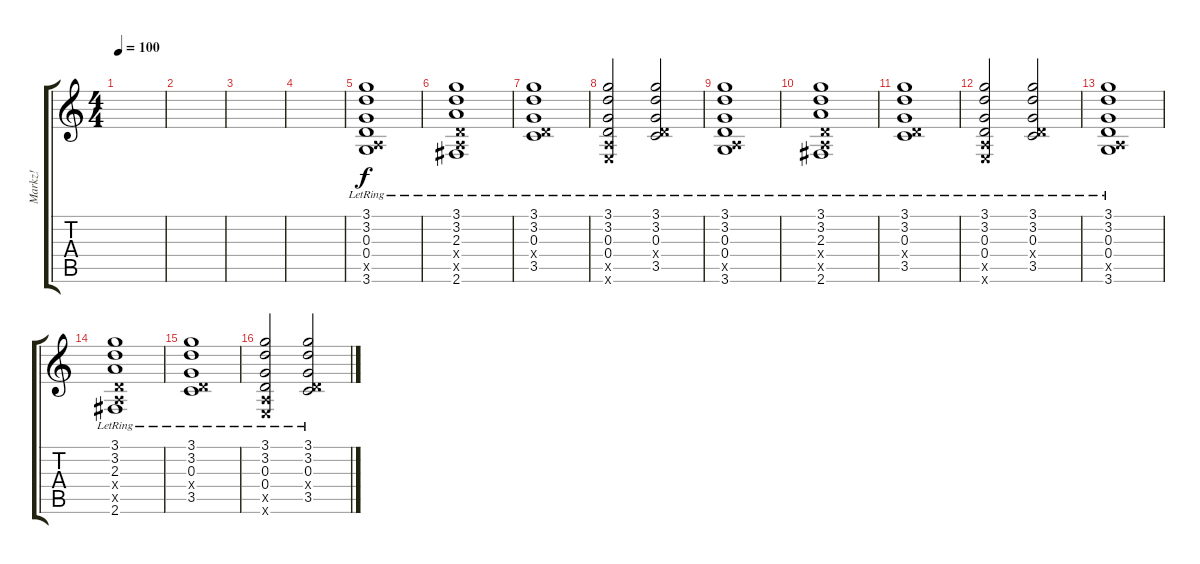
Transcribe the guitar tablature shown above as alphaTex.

\track ("Markz!" "Markz!") {instrument acousticguitarsteel}
\staff {score tabs}
\tuning (E4 B3 G3 D3 A2 E2) {hide}
\ts (4 4)
\tempo 100
\clef g2
\ks c
|
|
|
|
(3.1{lr} 3.2{lr} 0.3{lr} 0.4{lr} 0.5{x} 3.6{lr}).1 |
(3.1{lr} 3.2{lr} 2.3{lr} 0.4{x} 0.5{x} 2.6{lr}).1 |
(3.1{lr} 3.2{lr} 0.3{lr} 0.4{x} 3.5{lr}).1 |
(3.1{lr} 3.2{lr} 0.3{lr} 0.4{lr} 0.5{x} 0.6{x}).2 (3.1{lr} 3.2{lr} 0.3{lr} 0.4{x} 3.5{lr}).2 |
(3.1{lr} 3.2{lr} 0.3{lr} 0.4{lr} 0.5{x} 3.6{lr}).1 |
(3.1{lr} 3.2{lr} 2.3{lr} 0.4{x} 0.5{x} 2.6{lr}).1 |
(3.1{lr} 3.2{lr} 0.3{lr} 0.4{x} 3.5{lr}).1 |
(3.1{lr} 3.2{lr} 0.3{lr} 0.4{lr} 0.5{x} 0.6{x}).2 (3.1{lr} 3.2{lr} 0.3{lr} 0.4{x} 3.5{lr}).2 |
(3.1{lr} 3.2{lr} 0.3{lr} 0.4{lr} 0.5{x} 3.6{lr}).1 |
(3.1{lr} 3.2{lr} 2.3{lr} 0.4{x} 0.5{x} 2.6{lr}).1 |
(3.1{lr} 3.2{lr} 0.3{lr} 0.4{x} 3.5{lr}).1 |
(3.1{lr} 3.2{lr} 0.3{lr} 0.4{lr} 0.5{x} 0.6{x}).2 (3.1{lr} 3.2{lr} 0.3{lr} 0.4{x} 3.5{lr}).2
